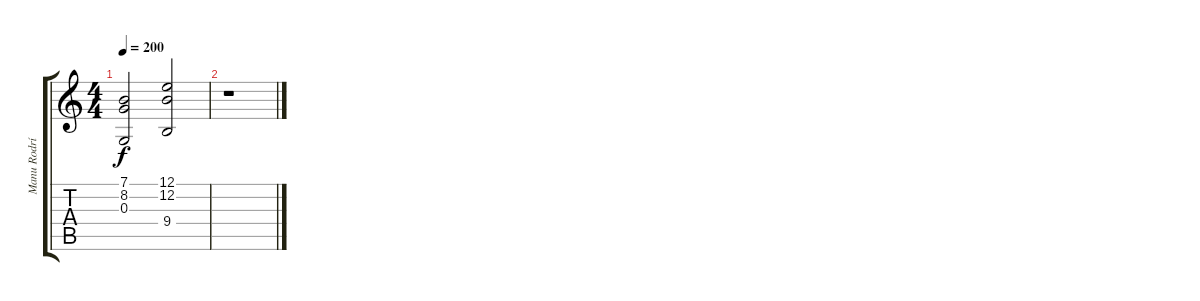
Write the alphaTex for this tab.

\track ("Manu Rodríguez" "Manu Rodrí") {instrument synthstrings1}
\staff {score tabs}
\tuning (E4 B3 G3 D3 A2 E2) {hide}
\ts (4 4)
\tempo 200
\clef g2
\ks c
(7.1 8.2 0.3).2{dy f} (12.1 12.2 9.4).2 |
r.1
